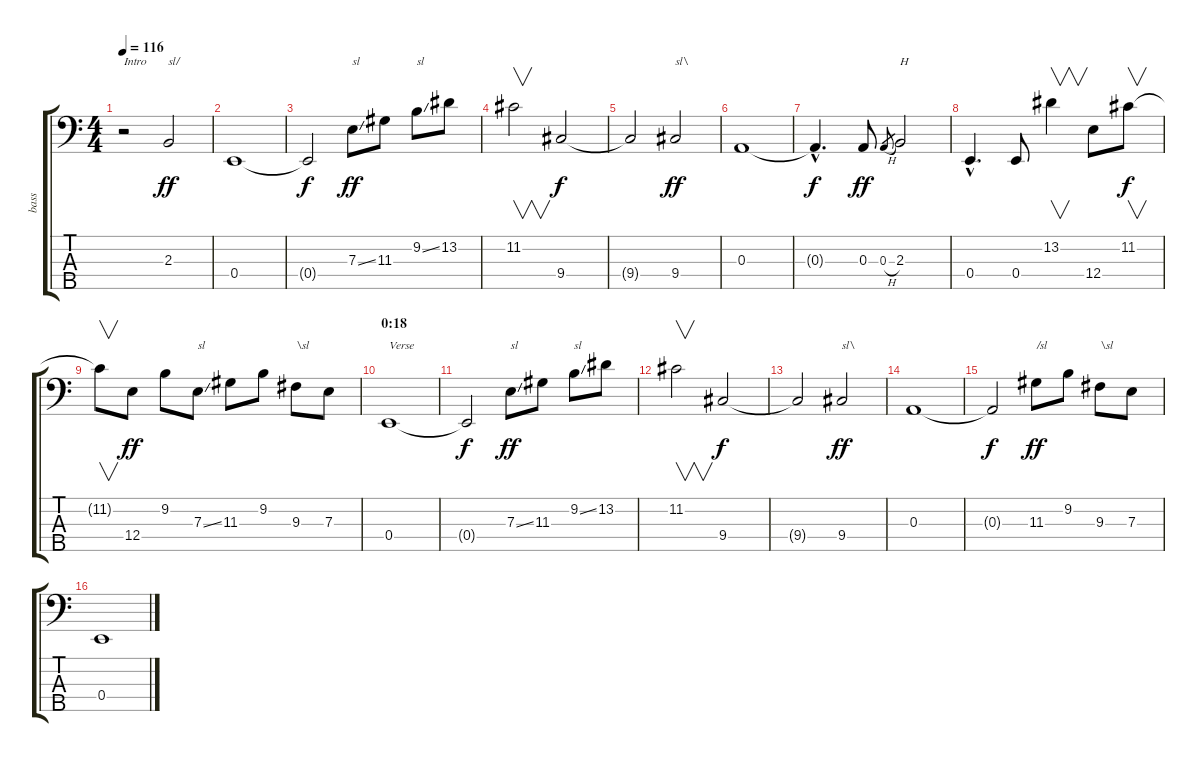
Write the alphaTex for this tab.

\track ("bass" "bass") {instrument fretlessbass}
\staff {score tabs}
\tuning (G2 D2 A1 E1 B0) {hide}
\ts (4 4)
\tempo 116
\clef f4
\ks c
r.2{txt "Intro" dy ff instrument fretlessbass} 2.3.2{txt "sl/"} |
0.4.1 |
0.4{t}.2{dy f} 7.3{ss}.8{txt "sl" dy ff} 11.3.8 9.2{ss}.8{txt "sl"} 13.2.8 |
11.2.2{v} 9.4.2{dy f} |
9.4{t}.2 9.4.2{txt "sl\\" dy ff} |
0.3.1 |
0.3{hac t}.4{d dy f} 0.3.8{dy ff} 0.3{h}.8{gr} 2.3.2{txt "H"} |
0.4{hac}.4{d} 0.4.8 13.2.4{v} 12.4.8 11.2.8{v dy f} |
11.2{t}.8{v} 12.4.8{dy ff} 9.2.8 7.3{ss}.8{txt "sl"} 11.3.8 9.2.8 9.3.8{txt "\\sl"} 7.3.8 |
\section ("" "0:18")
0.4.1{txt "Verse "} |
0.4{t}.2{dy f} 7.3{ss}.8{txt "sl" dy ff} 11.3.8 9.2{ss}.8{txt "sl"} 13.2.8 |
11.2.2{v} 9.4.2{dy f} |
9.4{t}.2 9.4.2{txt "sl\\" dy ff} |
0.3.1 |
0.3{t}.2{dy f} 11.3.8{txt "/sl" dy ff} 9.2.8 9.3.8{txt "\\sl"} 7.3.8 |
0.4.1
